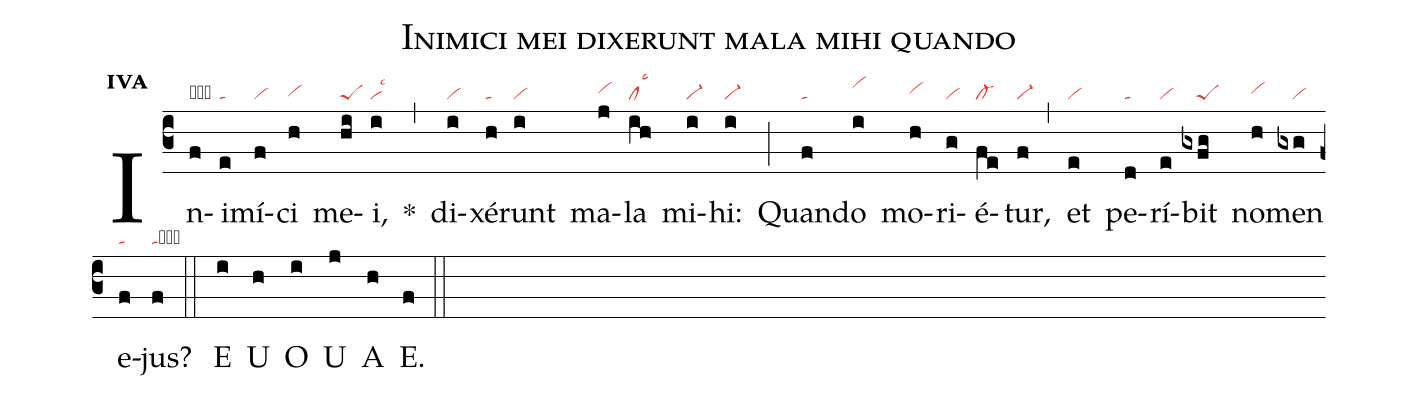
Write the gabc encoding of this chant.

name:Inimici mei dixerunt mala mihi quando;
office-part:an;
mode:4a;
nabc-lines:1;
%%
initial-style: 1;
name: Inimici mei dixerunt mala mihi quando;
mode: 4;
office-part: Antiphona;
annotation: Ant.;
annotation: iv a;
nabc-lines: 1;
%%
(c3) In(f|obvi)i(e|ta)mí(f|vi)ci(h|vihg) me(hi|peS)i,(i|vilsc3) <sp>*</sp>(,) di(i|vi)xé(h|ta)runt(i|vi) ma(j|vihh)la(ih|cllsc3) mi(i|vi-)hi:(i|vi-) (;) Quan(f|ta)do(i|vihj) mo(h|vihh)ri(g|vi)é(fe|cl-)tur,(f|vi-) (,) et(e|vi) pe(d|ta)rí(e|vi)bit(gxfg|////peS) no(h|vihh)men(gxg|////vi) e(f|ta)jus?(f|tacb) (::)
<eu> E(i) U(h) O(i) U(j) A(h) E.(f) </eu> (::)
